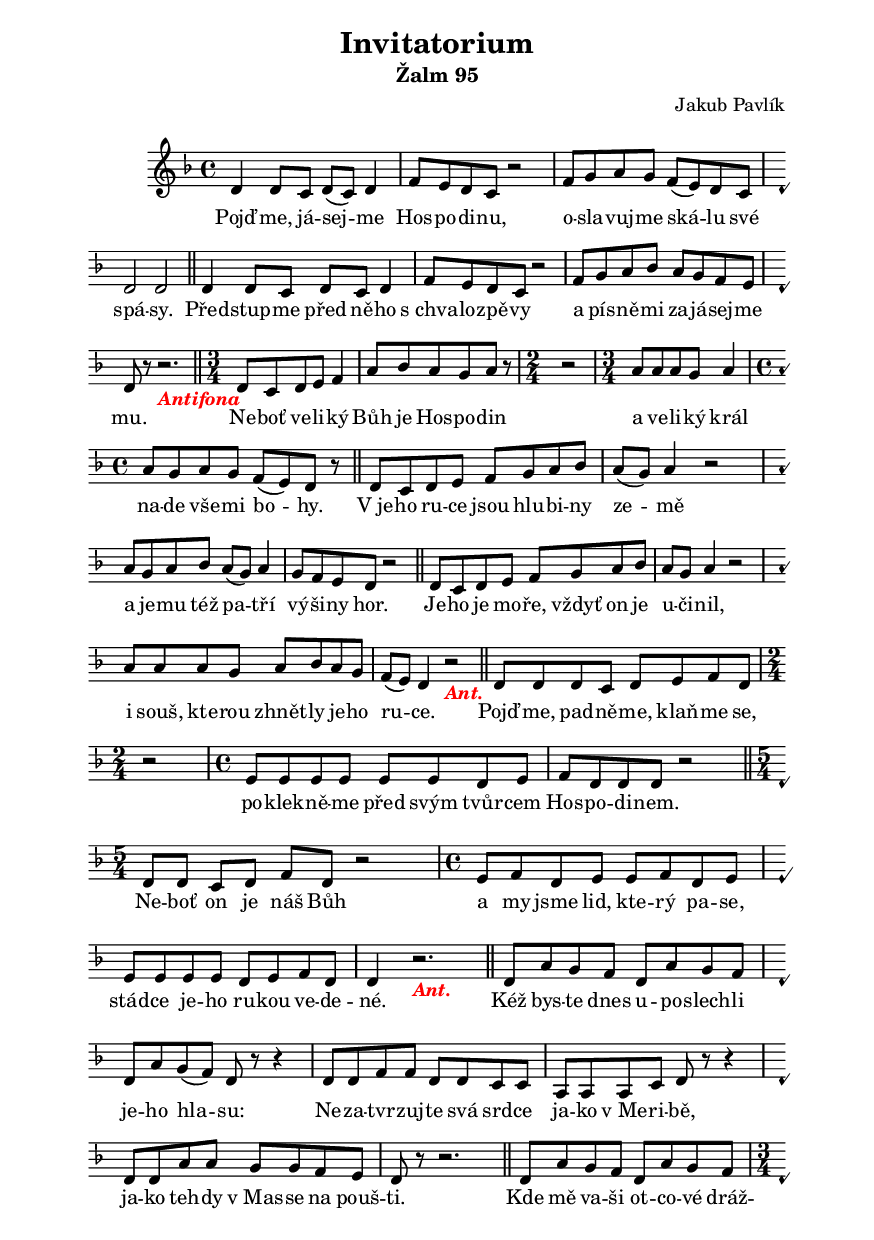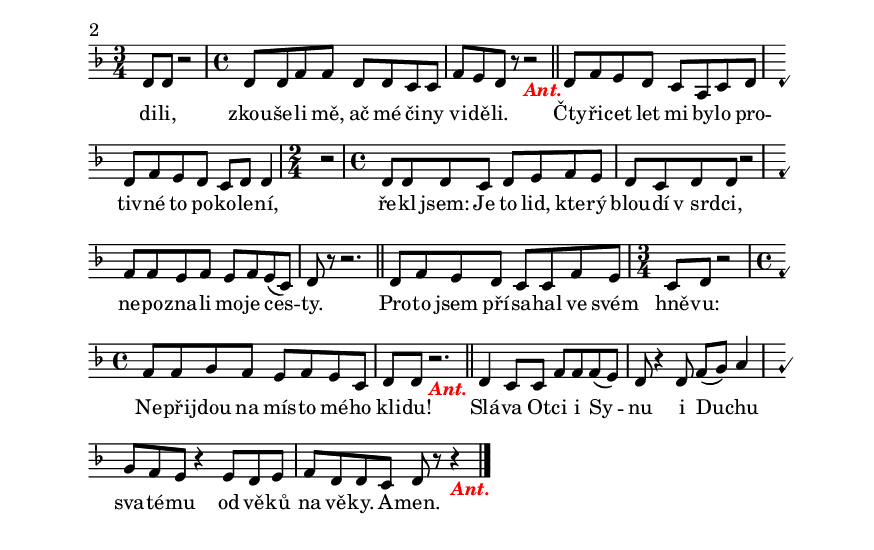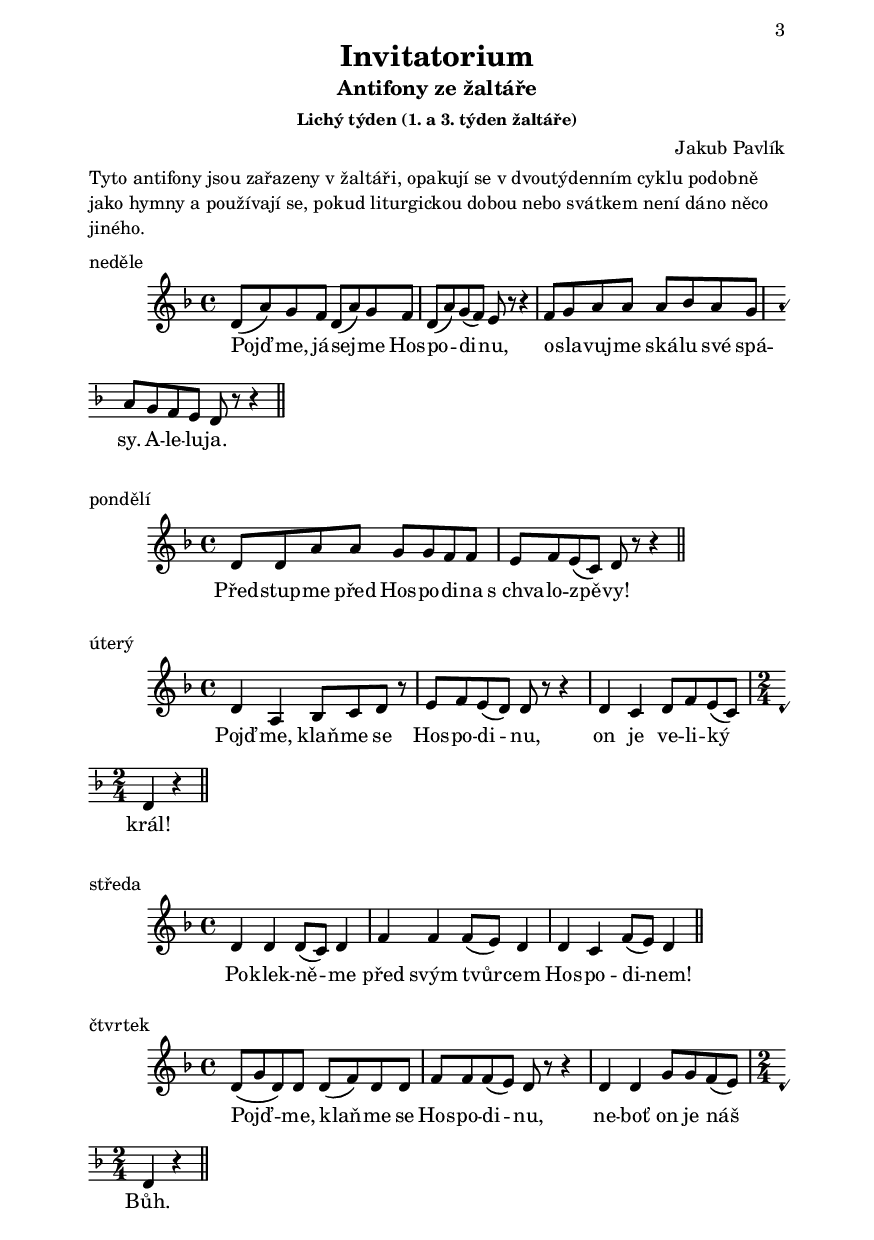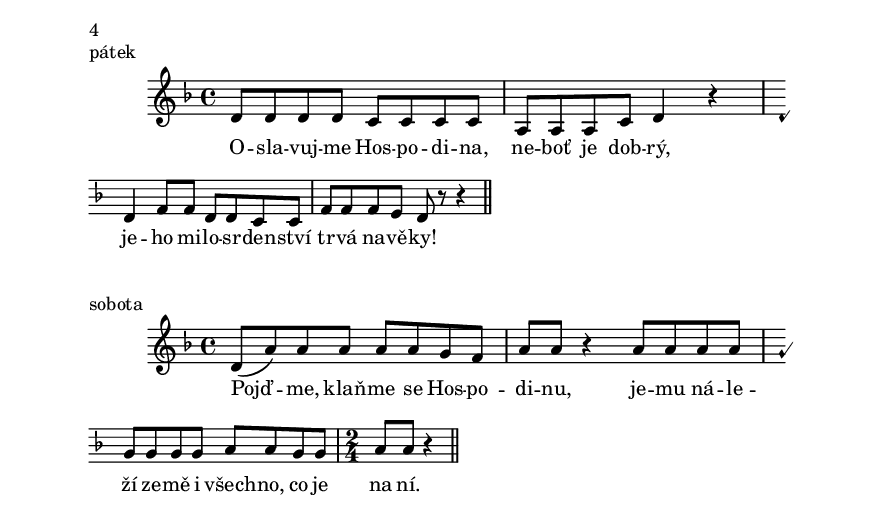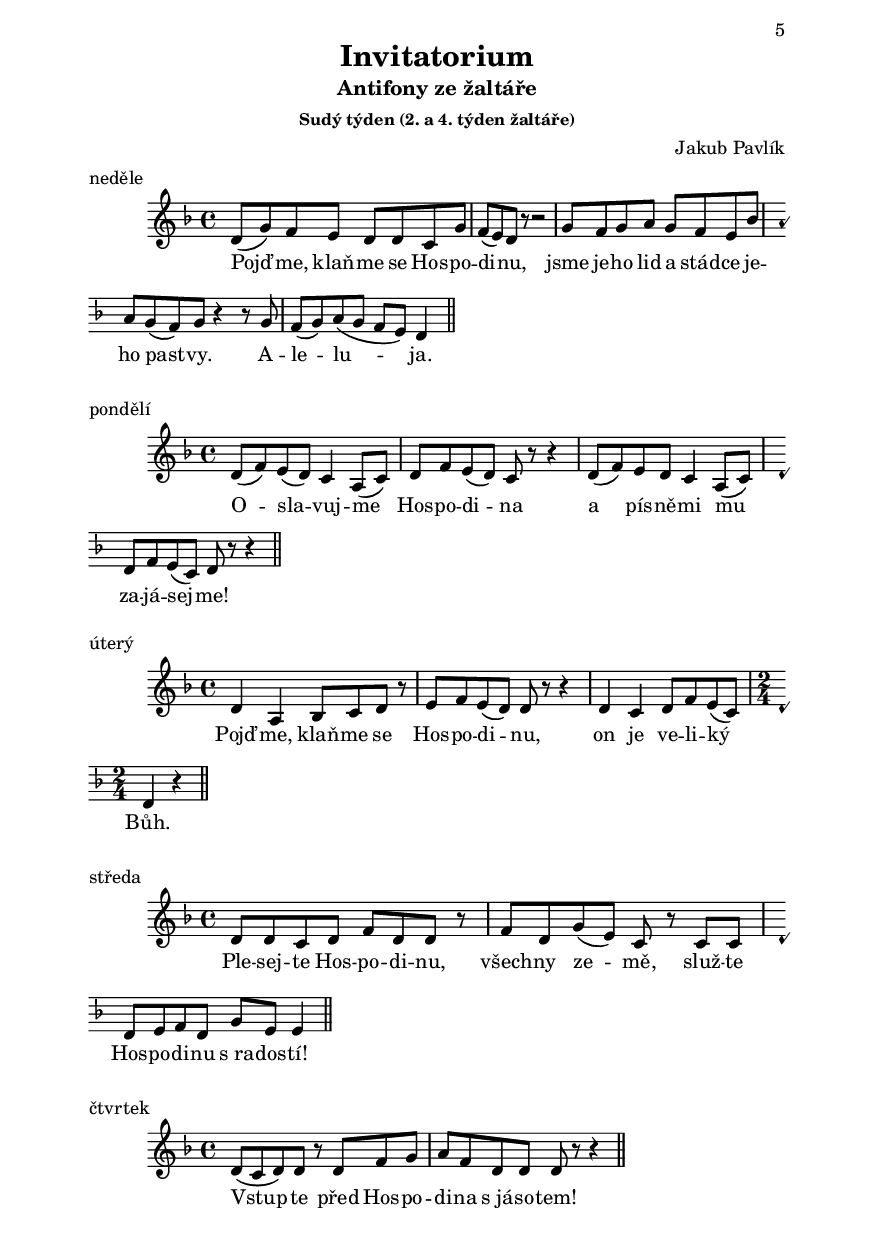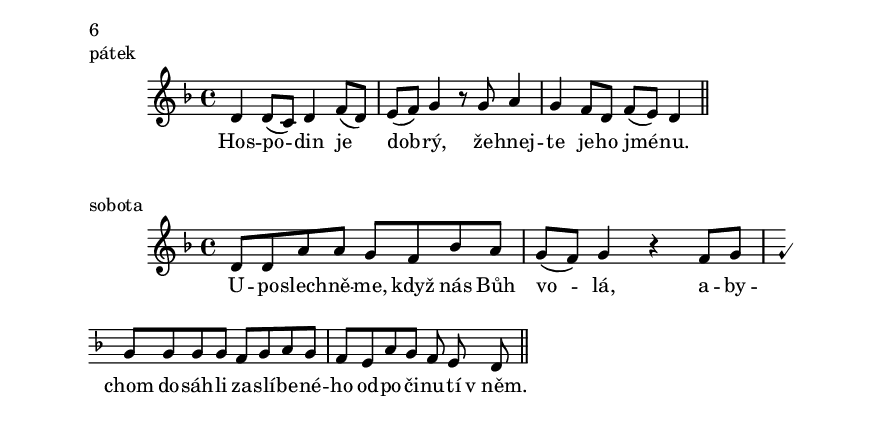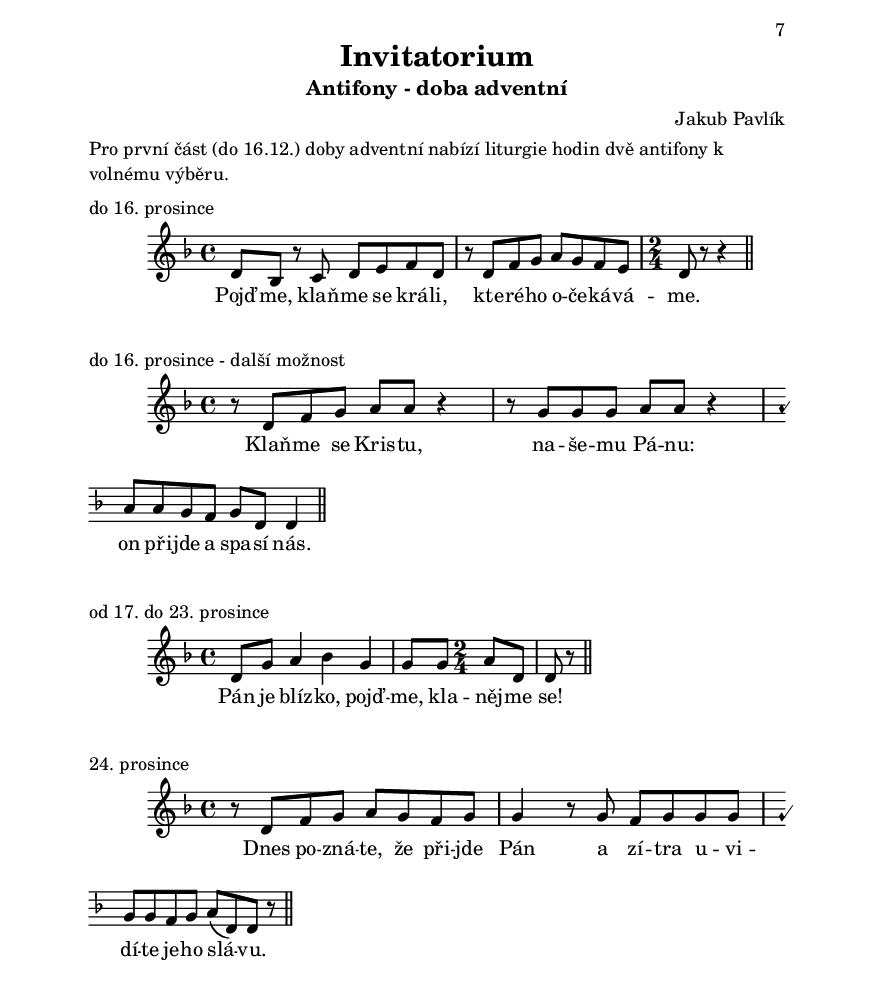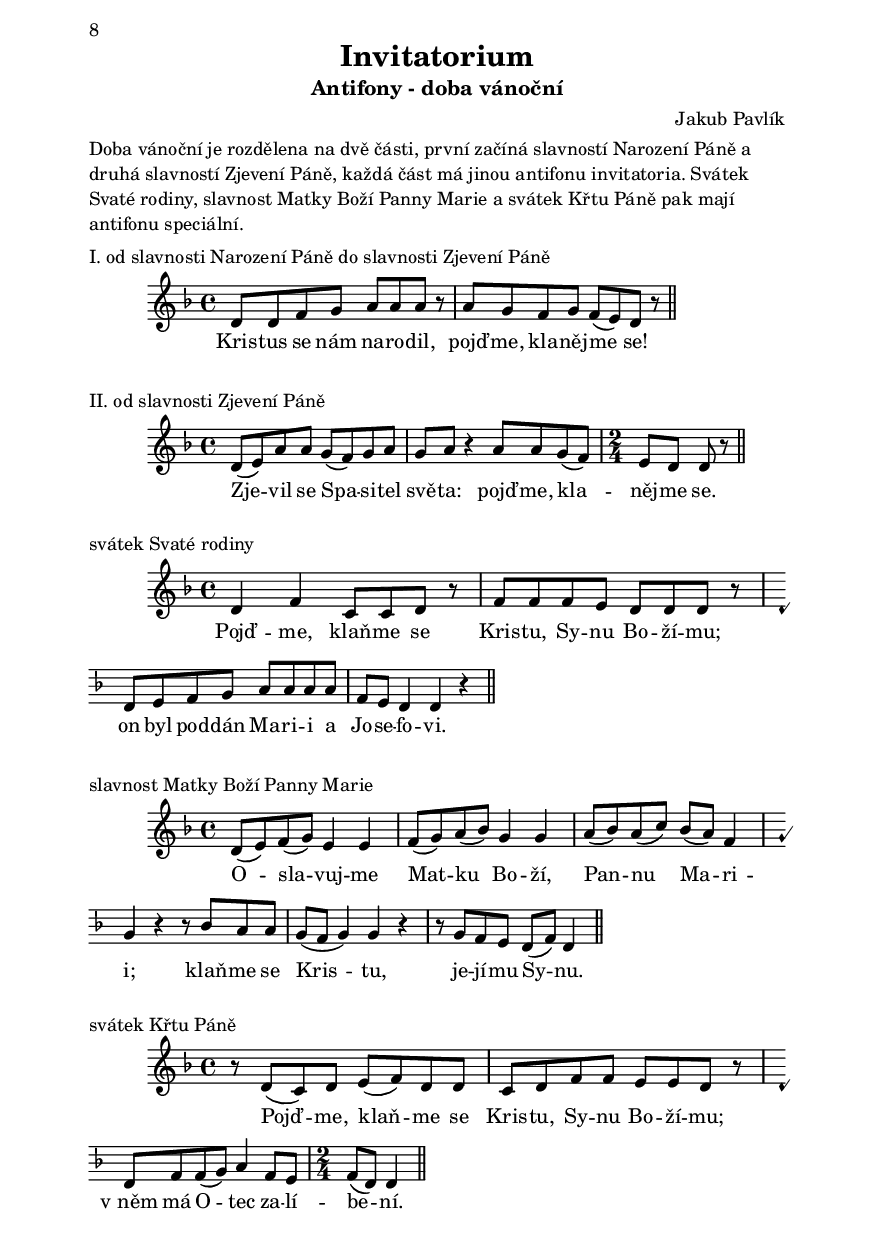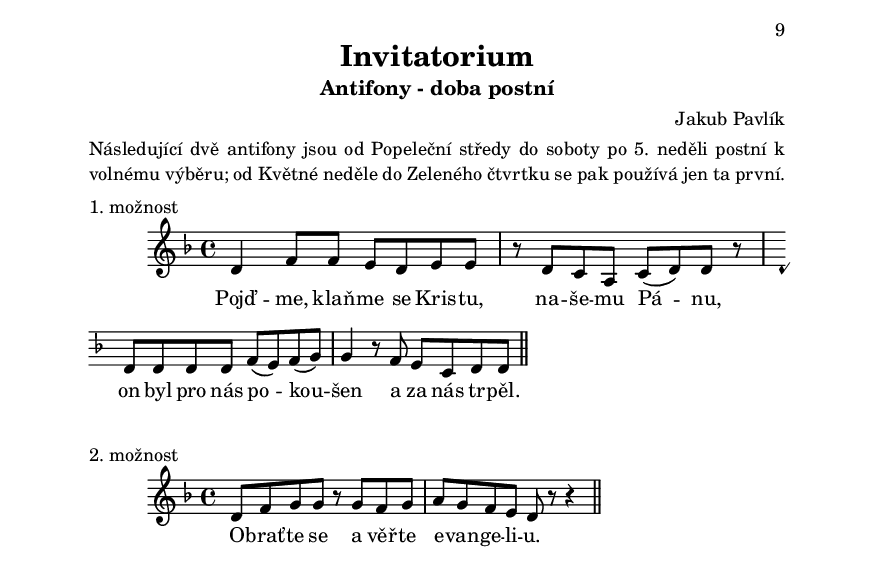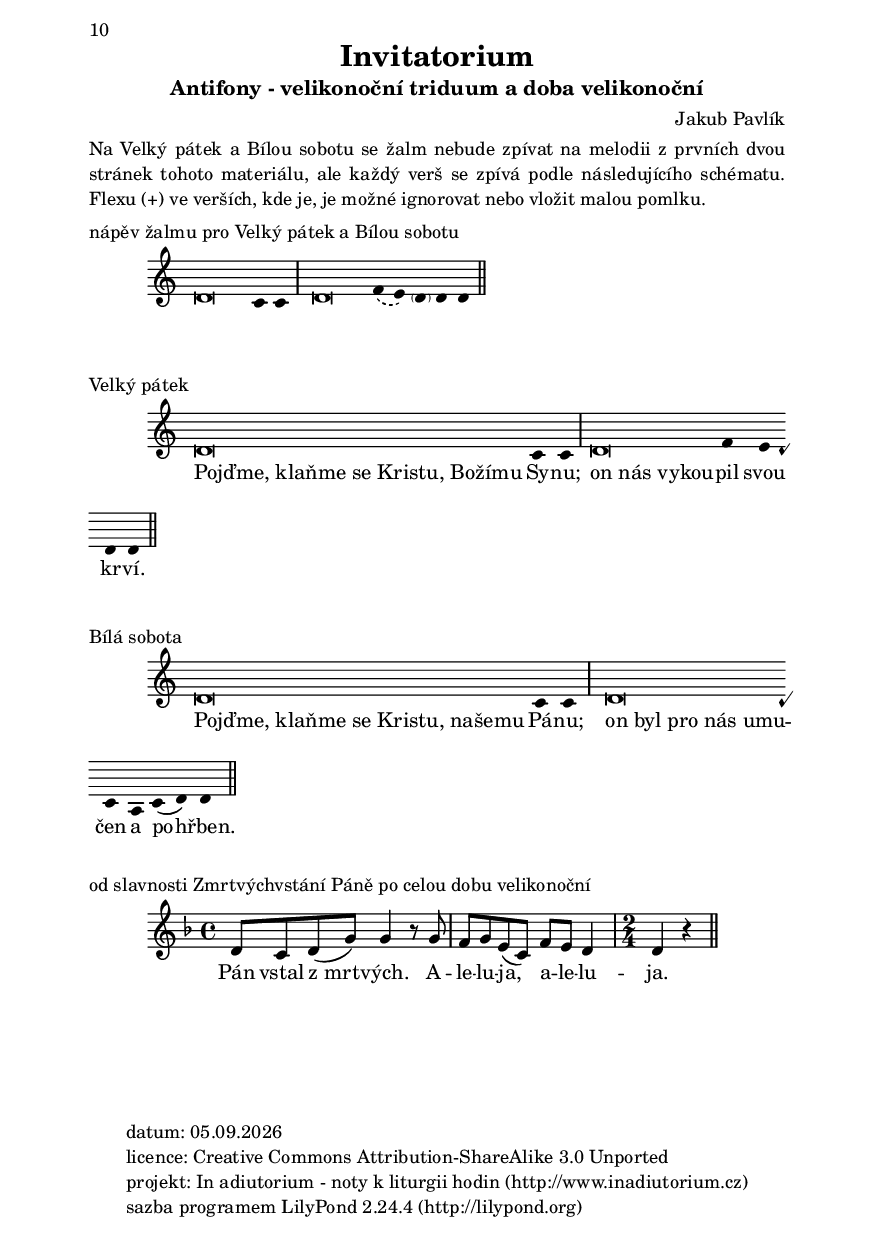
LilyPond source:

\version "2.12.3"

\include "spolecne.ly"

\header {
  title = "Invitatorium"
  composer = "Jakub Pavlík"
}

#(set-global-staff-size 16)
#(set-default-paper-size "a5")

% vypnout cisla taktu na zacatku radku
\layout {
  \context {
    \Score
    \remove "Bar_number_engraver"
  }
}

% Zalm ----------------------------------------------

\bookpart {
  \header {
    subtitle = "Žalm 95"
  }

  \score {
    \relative c' {

      \key f \major

      % Pojdme...
      d4 d8 c d( c) d4    f8 e d c r2
      f8 g a g f( e) d c    d2 d
      \bar "||"
      
      % Predstupme ...
      d4 d8 c d c d4    f8 e d c r2
      f8 g a bes a g f e    d r8 r2._\markup { \bold \italic \with-color #red Antifona }
      \bar "||"
      
      % Nebot veliky ...
      \time 3/4
      d8 c d e f4    a8 bes a g a r
      \time 2/4
      r2
      \time 3/4
      a8 a a g a4
      \time 4/4
      a8 g a g f( e) d r
      \bar "||"
      
      % V jeho ruce ...
      d8 c d e f g a bes    a( g) a4 r2
      a8 g a bes a( g) a4    g8 f e d r2
      \bar "||"
      
      % Jeho je ...
      d8 c d e f g a bes    a g a4 r2
      a8 a a g a bes a g f( e) d4 r2_\markup { \bold \italic \with-color #red Ant. }
      \bar "||"
      
      % Pojdme, padneme ...
      d8 d d c d e f d
      \time 2/4
      r2
      \time 4/4
      e8 e e e e e d e    f d d d r2
      \bar "||"
      
      % Nebot on je...
      \time 5/4
      d8 d c d f d r2
      \time 4/4
      e8 f d e e f d e    e e e e d e f d    d4 r2._\markup { \bold \italic \with-color #red Ant. }
      \bar "||"
      
      % Kez byste...
      d8 a' g f d a' g f    d a' g( f) d r8 r4
      d8 d f f d d c c a a a c d r8 r4
      d8 d a' a g g f e d r8 r2.
      \bar "||"
      
      % Kde me ...
      d8 a' g f d a' g f    
      \time 3/4
      d d r2
      \time 4/4
      d8 d f f d d c c    f e d r8 r2_\markup { \bold \italic \with-color #red Ant. }
      \bar "||"
      
      % Ctyricet let...
      d8 f e d c a c d    d f e d c d d4
      \time 2/4
      r2
      \time 4/4
      d8 d d c d e f e    d c d d r2    f8 f e f e f e( c)    d r r2.
      \bar "||"
      
      % Proto jsem prisahal...
      d8 f e d c c f e    
      \time 3/4
      c d r2
      \time 4/4
      f8 f g f e f e c    d d r2._\markup { \bold \italic \with-color #red Ant. }
      \bar "||"
      
      % Slava Otci...
      d4 c8 c f f f( e)    d r4 d8 f( g) a4    g8 f e r4 e8 d e    f d d c d r8 r4_\markup { \bold \italic \with-color #red Ant. }
      \bar "|."
    }
    \addlyrics {
      Pojď -- me, já -- sej -- me Hos -- po -- di -- nu,
      o -- sla -- vuj -- me ská -- lu své spá -- sy.
      
      Před -- stup -- me před ně -- ho s_chva -- lo -- zpě -- vy
      a pís -- ně -- mi za -- já -- sej -- me mu.
      
      Ne -- boť ve -- li -- ký Bůh je Hos -- po -- din
      a ve -- li -- ký král na -- de vše -- mi bo -- hy.
      
      V_je -- ho ru -- ce jsou hlu -- bi -- ny ze -- mě
      a je -- mu též pa -- tří vý -- ši -- ny hor.
      
      Je -- ho je mo -- ře, vždyť on je u -- či -- nil,
      i souš, kte -- rou zhnět -- ly je -- ho ru -- ce.
      
      Pojď -- me, pad -- ně -- me, klaň -- me se,
      po -- klek -- ně -- me před svým tvůr -- cem Hos -- po -- di -- nem.
      
      Ne -- boť on je náš Bůh
      a my jsme lid, kte -- rý pa -- se, stád -- ce je -- ho ru -- kou ve -- de -- né.
      
      Kéž bys -- te dnes u -- po -- slech -- li je -- ho hla -- su:
      Ne -- za -- tvr -- zuj -- te svá srd -- ce ja -- ko v_Me -- ri -- bě,
      ja -- ko teh -- dy v_Mas -- se na pouš -- ti.
      
      Kde mě va -- ši ot -- co -- vé dráž -- di -- li,
      zkou -- še -- li mě, ač mé či -- ny vi -- dě -- li.
      
      Čty -- ři -- cet let mi by -- lo pro -- tiv -- né to po -- ko -- le -- ní,
      ře -- kl jsem: Je to lid, kte -- rý blou -- dí v_srd -- ci,
      ne -- po -- zna -- li mo -- je ces -- ty.
      
      Pro -- to jsem pří -- sa -- hal ve svém hně -- vu:
      Ne -- při -- jdou na mís -- to mé -- ho kli -- du!
      
      Slá -- va Ot -- ci i Sy -- nu i Du -- chu sva -- té -- mu
      od vě -- ků na vě -- ky. A -- men.
    }
  }
}

% Antifony zaltare ------------------------------------------------

\bookpart {
  \header {
    subtitle = "Antifony ze žaltáře"
    subsubtitle = "Lichý týden (1. a 3. týden žaltáře)"
  }
  \markup {
    \wordwrap {
      Tyto antifony jsou zařazeny v žaltáři, opakují se v dvoutýdenním 
      cyklu podobně jako hymny a používají se, pokud liturgickou
      dobou nebo svátkem není dáno něco jiného.    
    }
  }
  
  % nedele licheho
  
  \score {
    \relative c' {
      \key f \major
      d8( a') g f d( a') g f
      d( a') g( f) e r r4
      f8 g a a a bes a g
      a g f e d r r4
      \bar "||"
    }
    \addlyrics {
      Pojď -- me, já -- sej -- me Hos -- po -- di -- nu,
      o -- sla -- vuj -- me ská -- lu své spá -- sy. A -- le -- lu -- ja.
    }
    \header {
      piece = "neděle"
    }
  }
  
  % pondeli licheho
  
  \score {
    \relative c' {
      \key f \major
      d8 d a' a g g f f
      e f e( c) d r r4
      \bar "||"
    }
    \addlyrics {
      Před -- stup -- me před Hos -- po -- di -- na s_chva -- lo -- zpě -- vy!
    }
    \header {
      piece = "pondělí"
    }
  }
  
  % utery licheho
  
  \score {
    \relative c' {
      \key f \major
      d4 a bes8 c d r
      e f e( d) d r r4
      d4 c d8 f e( c)
      \time 2/4
      d4 r
      \bar "||"
    }
    \addlyrics {
      Pojď -- me, klaň -- me se Hos -- po -- di -- nu,
      on je ve -- li -- ký král!
    }
    \header {
      piece = "úterý"
    }
  }
  
  % streda licheho
  
  \score {
    \relative c' {
      \key f \major
      d4 d d8( c) d4
      f f f8( e) d4
      d c f8( e) d4
      \bar "||"
    }
    \addlyrics {
      Po -- klek -- ně -- me před svým tvůr -- cem Hos -- po -- di -- nem!
    }
    \header {
      piece = "středa"
    }
  }
  
  % ctvrtek licheho
  
  \score {
    \relative c' {
      \key f \major
      d8( g d) d d( f) d d
      f f f( e) d r r4
      d4 d g8 g f( e)
      \time 2/4
      d4 r
      \bar "||"
    }
    \addlyrics {
      Pojď -- me, klaň -- me se Hos -- po -- di -- nu, 
      ne -- boť on je náš Bůh.
    }
    \header {
      piece = "čtvrtek"
    }
  }
  
  % patek licheho
  
  \score {
    \relative c' {
      \key f \major
      d8 d d d c c c c
      a a a c d4 r
      d f8 f d d c c 
      f f f e d r r4
      \bar "||"
    }
    \addlyrics {
      O -- sla -- vuj -- me Hos -- po -- di -- na, ne -- boť je dob -- rý,
      je -- ho mi -- lo -- sr -- den -- ství tr -- vá na -- vě -- ky!
    }
    \header {
      piece = "pátek"
    }
  }
  
  % sobota licheho
  
  \score {
    \relative c' {
      \key f \major
      d8( a') a a a a g f
      a a r4 a8 a a a
      g g g g a a g g
      \time 2/4
      a a r4
      \bar "||"
    }
    \addlyrics {
      Pojď -- me, klaň -- me se Hos -- po -- di -- nu, 
      je -- mu ná -- le -- ží ze -- mě i všech -- no, co je na ní.
    }
    \header {
      piece = "sobota"
    }
  }
}

\bookpart {
  \header {
    subtitle = "Antifony ze žaltáře"
    subsubtitle = "Sudý týden (2. a 4. týden žaltáře)"
  }
  
  % nedele sudeho
  
  \score {
    \relative c' {
      \key f \major
      d8( g) f e d d c g'
      f( e) d r r2
      g8 f g a g f e bes'
      a g( f) g r4 r8 g
      f( g) a( g f e) d4
      \bar "||"
    }
    \addlyrics {
      Pojď -- me, klaň -- me se Hos -- po -- di -- nu, 
      jsme je -- ho lid a stád -- ce je -- ho past -- vy. A -- le -- lu -- ja.
    }
    \header {
      piece = "neděle"
    }
  }
  
  % pondeli sudeho
  
  \score {
    \relative c' {
      \key f \major
      d8( f) e( d) c4 a8( c)
      d f e( d) c r r4
      d8( f) e d c4 a8( c)
      d f e( c) d r r4
      \bar "||"
    }
    \addlyrics {
      O -- sla -- vuj -- me Hos -- po -- di -- na a pís -- ně -- mi mu za -- já -- sej -- me!
    }
    \header {
      piece = "pondělí"
    }
  }
  
  % utery sudeho
  
  \score {
    \relative c' {
      \key f \major
      d4 a bes8 c d r
      e f e( d) d r r4
      d4 c d8 f e( c)
      \time 2/4
      d4 r
      \bar "||"
    }
    \addlyrics {
      Pojď -- me, klaň -- me se Hos -- po -- di -- nu,
      on je ve -- li -- ký Bůh.
    }
    \header {
      piece = "úterý"
    }
  }
  
  % streda sudeho
  
  \score {
    \relative c' {
      \key f \major
      d8 d c d f d d r
      f d g( e) c r c c d e f d g e e4
      \bar "||"
    }
    \addlyrics {
      Ple -- sej -- te Hos -- po -- di -- nu, všech -- ny ze -- mě,
      služ -- te Hos -- po -- di -- nu s_ra -- dos -- tí!
    }
    \header {
      piece = "středa"
    }
  }
  
  % ctvrtek sudeho
  
  \score {
    \relative c' {
      \key f \major
      d8( c d) d r d f g
      a f d d d r r4
      \bar "||"
    }
    \addlyrics {
      Vstup -- te před Hos -- po -- di -- na s_já -- so -- tem!
    }
    \header {
      piece = "čtvrtek"
    }
  }
  
  % patek sudeho
  
  \score {
    \relative c' {
      \key f \major
      d4 d8( c) d4 f8( d)
      e8( f) g4 r8 g a4
      g4 f8 d f( e) d4
      \bar "||"
    }
    \addlyrics {
      Hos -- po -- din je dob -- rý, že -- hnej -- te je -- ho jmé -- nu.
    }
    \header {
      piece = "pátek"
    }
  }
  
  % sobota sudeho
  
  \score {
    \relative c' {
      \key f \major
      d8 d a' a g f bes a
      g( f) g4 r f8 g
      g g g g f g a g
      f e a g f e d
      \bar "||"
    }
    \addlyrics {
      U -- po -- slech -- ně -- me, když nás Bůh vo -- lá,
      a -- by -- chom do -- sáh -- li za -- slí -- be -- né -- ho od -- po -- či -- nu -- tí v_něm.
    }
    \header {
      piece = "sobota"
    }
  }
  
  %{ Kostra antifony
  
  \score {
    \relative c' {
      \key f \major
      
      \bar "||"
    }
    \addlyrics {
    
    }
    \header {
      piece = ""
    }
  }
  
  %}
}

% Antifony - doba adventni -------------------------------------

\bookpart {
  \header {
    subtitle = "Antifony - doba adventní"
  }
  
  \markup {
    \wordwrap {
      Pro první část (do 16.12.) doby adventní nabízí liturgie hodin
      dvě antifony k volnému výběru.
    }
  }
  
  \score {
    \relative c' {
      \key f \major
      d8 bes r c d e f d
      r d f g a g f e
      \time 2/4
      d r r4
      \bar "||"
    }
    \addlyrics {
      Pojď -- me, klaň -- me se krá -- li, kte -- ré -- ho o -- če -- ká -- vá -- me.
    }
    \header {
      piece = "do 16. prosince"
    }
  }
  
  \score {
    \relative c' {
      \key f \major
      r8 d f g a a r4
      r8 g g g a a r4
      a8 a g f g d d4
      \bar "||"
    }
    \addlyrics {
      Klaň -- me se Kris -- tu, na -- še -- mu Pá -- nu: on při -- jde a spa -- sí nás.
    }
    \header {
      piece = "do 16. prosince - další možnost"
    }
  }
  
  \score {
    \relative c' {
      \key f \major
      d8 g a4 bes g g8 g
      \time 2/4
      a8 d, d r
      \bar "||"
    }
    \addlyrics {
      Pán je blíz -- ko, pojď -- me, kla -- něj -- me se!
    }
    \header {
      piece = "od 17. do 23. prosince"
    }
  }
  
  \score {
    \relative c' {
      \key f \major
      r8 d f g a g f g
      g4 r8 g f g g g
      g g f g a( d,) d r
      \bar "||"
    }
    \addlyrics {
      Dnes po -- zná -- te, že při -- jde Pán a zí -- tra u -- vi -- dí -- te je -- ho slá -- vu.
    }
    \header {
      piece = "24. prosince"
    }
  }
}

% Antifony - doba vanocni -------------------------------------

\bookpart {
  \header {
    subtitle = "Antifony - doba vánoční"
  }
  
  \markup {
    \wordwrap {
      Doba vánoční je rozdělena na dvě části, první začíná slavností 
      Narození Páně a druhá slavností Zjevení Páně, každá část
      má jinou antifonu invitatoria. Svátek Svaté rodiny, 
      slavnost Matky Boží Panny Marie a svátek Křtu Páně pak
      mají antifonu speciální.
    }
  }
  
  \score {
    \relative c' {
      \key f \major
      d8 d f g a a a r
      a g f g f( e) d r
      \bar "||"
    }
    \addlyrics {
      Kris -- tus se nám na -- ro -- dil, pojď -- me, kla -- něj -- me se!
    }
    \header {
      piece = "I. od slavnosti Narození Páně do slavnosti Zjevení Páně"
    }
  }
  
  \score {
    \relative c' {
      \key f \major
      d8( e) a a g( f) g a
      g a r4 a8 a g( f)
      \time 2/4
      e d d r
      \bar "||"
    }
    \addlyrics {
      Zje -- vil se Spa -- si -- tel svě -- ta: pojď -- me, kla -- něj -- me se.
    }
    \header {
      piece = "II. od slavnosti Zjevení Páně"
    }
  }
  
  \score {
    \relative c' {
      \key f \major
      d4 f c8 c d r
      f f f e d d d r
      d e f g a a a a 
      f e d4 d r
      \bar "||"
    }
    \addlyrics {
      Pojď -- me, klaň -- me se Kris -- tu, Sy -- nu Bo -- ží -- mu;
      on byl pod -- dán Ma -- ri -- i a Jo -- se -- fo -- vi.
    }
    \header {
      piece = "svátek Svaté rodiny"
    }
  }
  
  \score {
    \relative c' {
      \key f \major
      d8( e) f( g) e4 e
      f8( g) a( bes) g4 g
      a8( bes) a( c) bes( a) f4
      g r r8 bes a a
      g( f g4) g r
      r8 g f e d( f) d4
      \bar "||"
    }
    \addlyrics {
      O -- sla -- vuj -- me Mat -- ku Bo -- ží, Pan -- nu Ma -- ri -- i;
      klaň -- me se Kris -- tu, je -- jí -- mu Sy -- nu.
    }
    \header {
      piece = "slavnost Matky Boží Panny Marie"
    }
  }
  
  \score {
    \relative c' {
      \key f \major
      r8 d( c) d e( f) d d
      c d f f e e d r
      d f f( g) a4 f8 e
      \time 2/4
      f( d) d4
      \bar "||"
    }
    \addlyrics {
      Pojď -- me, klaň -- me se Kris -- tu, Sy -- nu Bo -- ží -- mu;
      v_něm má O -- tec za -- lí -- be -- ní.
    }
    \header {
      piece = "svátek Křtu Páně"
    }
  }
}

% Antifony - doba postni

\bookpart {
  
  \header {
    subtitle = "Antifony - doba postní"
  }
  
  \markup {
    \justify {
      Následující dvě antifony jsou od Popeleční středy do soboty po 5. neděli
      postní k volnému výběru; od Květné neděle do Zeleného čtvrtku
      se pak používá jen ta první.
    }
  }
  
  \score {
    \relative c' {
      \key f \major
      d4 f8 f e d e e | r d c a c( d) d r | d d d d f( e) f( g) |
      g4 r8 f e c d d
      \bar "||"
    }
    \addlyrics {
      Pojď -- me, klaň -- me se Kris -- tu, na -- še -- mu Pá -- nu,
      on byl pro nás po -- kou -- šen a za nás tr -- pěl.
    }
    \header {
      piece = "1. možnost"
    }
  }
  
  \score {
    \relative c' {
      \key f \major
      d8 f g g r g f g | a g f e d r r4
      \bar "||"
    }
    \addlyrics {
      O -- brať -- te se a věř -- te e -- van -- ge -- li -- u.
    }
    \header {
      piece = "2. možnost"
    }
  }
}

\bookpart {
  
  \header {
    subtitle = "Antifony - velikonoční triduum a doba velikonoční"
  }
  
  \markup {
    \justify {
      Na Velký pátek a Bílou sobotu se žalm nebude zpívat
      na melodii z prvních dvou stránek tohoto materiálu,
      ale každý verš se zpívá podle následujícího schématu.
      Flexu (+) ve verších, kde je, je možné ignorovat nebo vložit malou pomlku.
    }
  }
  
  \score {
    \relative c' {
      \choralniRezim
      d\breve c8 c \bar "|" d\breve \slurDashed f8( e) \parenthesize d d d
      \bar "||"
    }
    \header {
      piece = "nápěv žalmu pro Velký pátek a Bílou sobotu"
    }
  }
  
  \score {
    \relative c' {
      \choralniRezim
      d\breve c8 c \bar "|" d\breve f8 e d d
      \bar "||"
    }
    \addlyrics {
      \once \override LyricText #'self-alignment-X = #-1
      "Pojďme, klaňme se Kristu, Božímu" Sy -- nu;
      \once \override LyricText #'self-alignment-X = #-1
      "on nás vykou" -- pil svou kr -- ví.
    }
    \header {
      piece = "Velký pátek"
    }
  }
  
  \score {
    \relative c' {
      \choralniRezim
      d\breve c8 c \bar "|" d\breve c8 a c( d) d
      \bar "||"
    }
    \addlyrics {
      \once \override LyricText #'self-alignment-X = #-1
      "Pojďme, klaňme se Kristu, našemu" Pá -- nu;
      \once \override LyricText #'self-alignment-X = #-1
      "on byl pro nás umu" -- čen a po -- hřben.
    }
    \header {
      piece = "Bílá sobota"
    }
  }
  
  \score {
    \relative c' {
      \key f \major
      d8 c d( g) g4 r8 g | f g e( c) f e d4 | \time 2/4 d r
      \bar "||"
    }
    \addlyrics {
      Pán vstal z_mrt -- vých. A -- le -- lu -- ja, a -- le -- lu -- ja.
    }
    \header {
      piece = "od slavnosti Zmrtvýchvstání Páně po celou dobu velikonoční"
    }
  }
  
}
